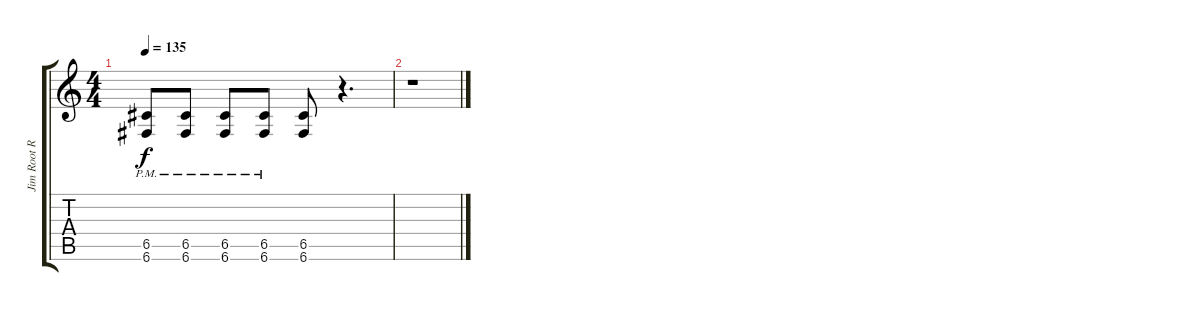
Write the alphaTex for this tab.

\track ("Jim Root Rithm Guitar Guitar" "Jim Root R") {instrument distortionguitar}
\staff {score tabs}
\tuning (D4 A3 F3 C3 G2 C2) {hide}
\ts (4 4)
\tempo 135
\clef g2
\ks c
(6.5{pm} 6.6{pm}).8{dy f} (6.5{pm} 6.6{pm}).8 (6.5{pm} 6.6{pm}).8 (6.5{pm} 6.6{pm}).8 (6.5 6.6).8 r.4{d} |
r.1
